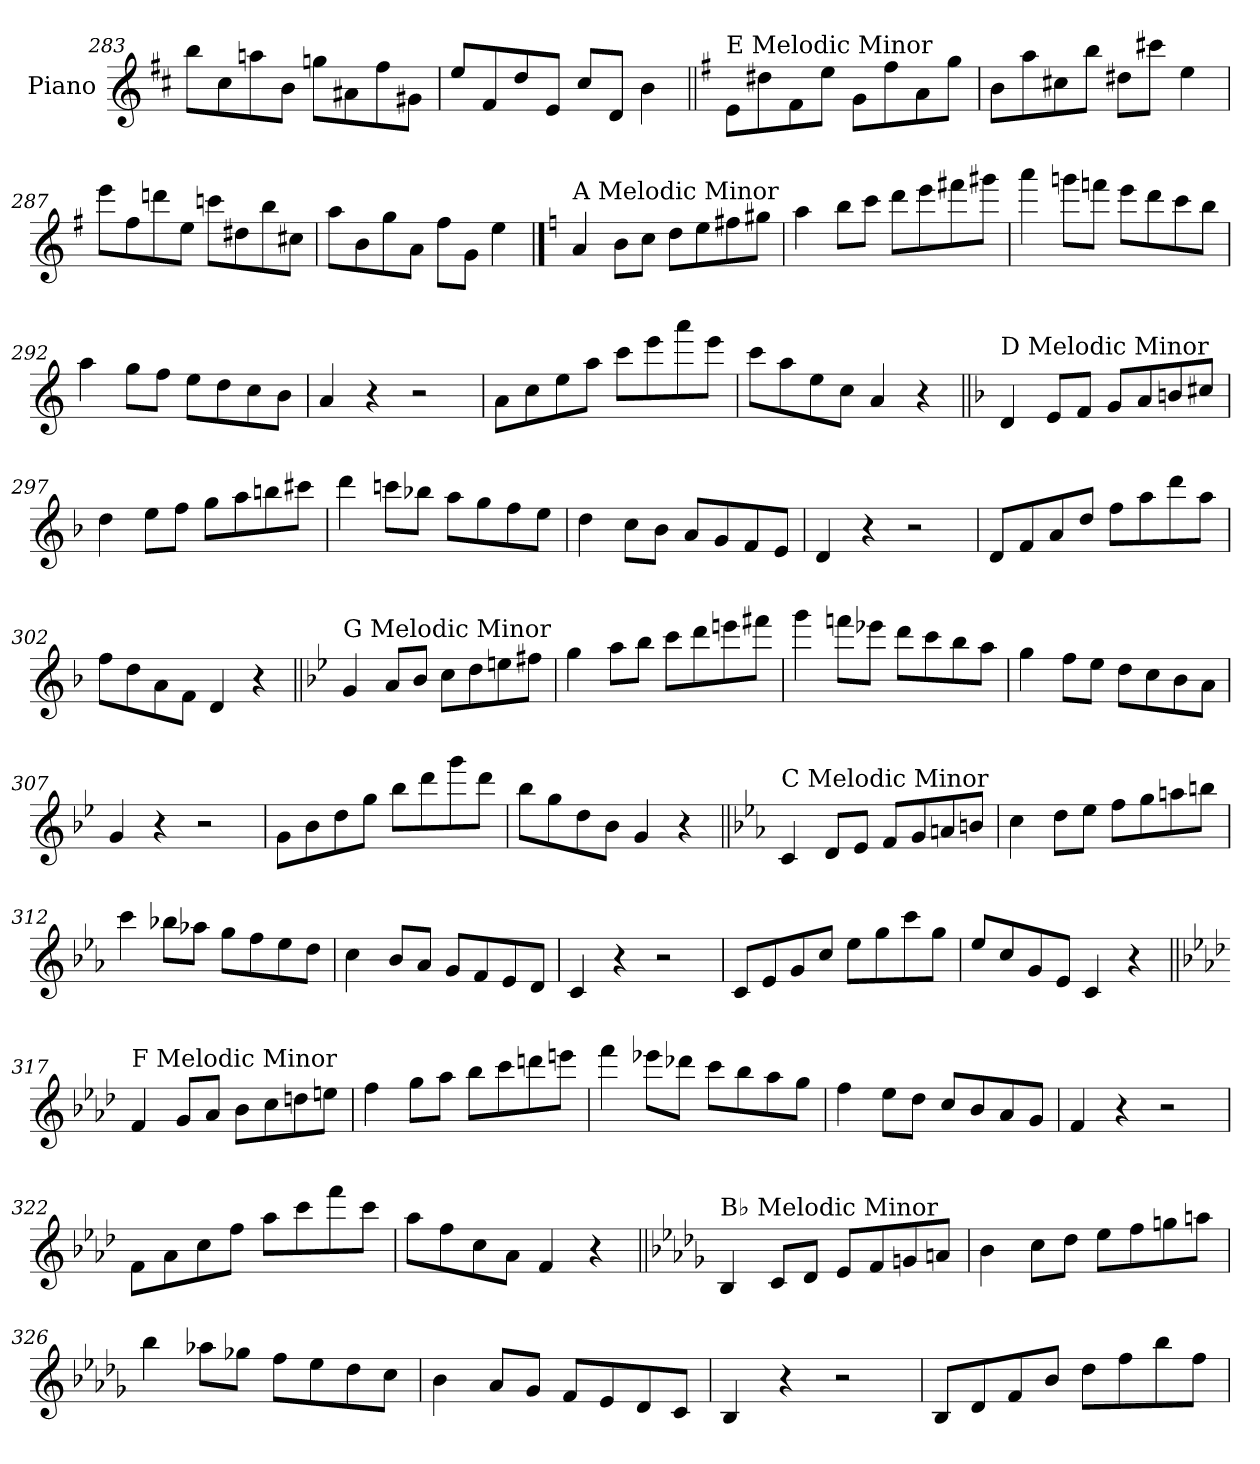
**kern
*part1
*staff1
*I"Piano
*I'Pno.
*clefG2
*k[f#c#]
=283
8bb\L
8cc#\
8aan\
8b\J
8ggn\L
8a#X\
8ff#\
8g#X\J
=284
8ee/L
8f#/
8dd/
8e/J
8cc#/L
8d/J
4b\
!!LO:LB:g=z
=285||
*k[f#]
!LO:TX:a:t=E Melodic Minor
8e\L
8dd#X\
8f#\
8ee\J
8g\L
8ff#\
8a\
8gg\J
=286
8b\L
8aa\
8cc#X\
8bb\J
8dd#X\L
8ccc#X\J
4ee\
=287
8eee\L
8ff#\
8dddn\
8ee\J
8cccn\L
8dd#X\
8bb\
8cc#X\J
=288
8aa\L
8b\
8gg\
8a\J
8ff#\L
8g\J
4ee\
!!LO:PB:g=z
==289
*k[]
!LO:TX:a:t=A Melodic Minor
4a/
8b\L
8cc\J
8dd\L
8ee\
8ff#X\
8gg#X\J
=290
4aa\
8bb\L
8ccc\J
8ddd\L
8eee\
8fff#X\
8ggg#X\J
=291
4aaa\
8gggn\L
8fffn\J
8eee\L
8ddd\
8ccc\
8bb\J
=292
4aa\
8gg\L
8ff\J
8ee\L
8dd\
8cc\
8b\J
=293
4a/
4r
2r
=294
8a\L
8cc\
8ee\
8aa\J
8ccc\L
8eee\
8aaa\
8eee\J
=295
8ccc\L
8aa\
8ee\
8cc\J
4a/
4r
!!LO:LB:g=z
=296||
*k[b-]
!LO:TX:a:t=D Melodic Minor
4d/
8e/L
8f/J
8g/L
8a/
8bn/
8cc#X/J
=297
4dd\
8ee\L
8ff\J
8gg\L
8aa\
8bbn\
8ccc#X\J
=298
4ddd\
8cccn\L
8bb-X\J
8aa\L
8gg\
8ff\
8ee\J
=299
4dd\
8cc\L
8b-\J
8a/L
8g/
8f/
8e/J
=300
4d/
4r
2r
=301
8d/L
8f/
8a/
8dd/J
8ff\L
8aa\
8ddd\
8aa\J
=302
8ff\L
8dd\
8a\
8f\J
4d/
4r
!!LO:LB:g=z
=303||
*k[b-e-]
!LO:TX:a:t=G Melodic Minor
4g/
8a/L
8b-/J
8cc\L
8dd\
8een\
8ff#X\J
=304
4gg\
8aa\L
8bb-\J
8ccc\L
8ddd\
8eeen\
8fff#X\J
=305
4ggg\
8fffn\L
8eee-X\J
8ddd\L
8ccc\
8bb-\
8aa\J
=306
4gg\
8ff\L
8ee-\J
8dd\L
8cc\
8b-\
8a\J
=307
4g/
4r
2r
=308
8g\L
8b-\
8dd\
8gg\J
8bb-\L
8ddd\
8ggg\
8ddd\J
=309
8bb-\L
8gg\
8dd\
8b-\J
4g/
4r
!!LO:LB:g=z
=310||
*k[b-e-a-]
!LO:TX:a:t=C Melodic Minor
4c/
8d/L
8e-/J
8f/L
8g/
8an/
8bn/J
=311
4cc\
8dd\L
8ee-\J
8ff\L
8gg\
8aan\
8bbn\J
=312
4ccc\
8bb-X\L
8aa-X\J
8gg\L
8ff\
8ee-\
8dd\J
=313
4cc\
8b-/L
8a-/J
8g/L
8f/
8e-/
8d/J
=314
4c/
4r
2r
=315
8c/L
8e-/
8g/
8cc/J
8ee-\L
8gg\
8ccc\
8gg\J
=316
8ee-/L
8cc/
8g/
8e-/J
4c/
4r
!!LO:LB:g=z
=317||
*k[b-e-a-d-]
!LO:TX:a:t=F Melodic Minor
4f/
8g/L
8a-/J
8b-\L
8cc\
8ddn\
8een\J
=318
4ff\
8gg\L
8aa-\J
8bb-\L
8ccc\
8dddn\
8eeen\J
=319
4fff\
8eee-X\L
8ddd-X\J
8ccc\L
8bb-\
8aa-\
8gg\J
=320
4ff\
8ee-\L
8dd-\J
8cc/L
8b-/
8a-/
8g/J
=321
4f/
4r
2r
=322
8f\L
8a-\
8cc\
8ff\J
8aa-\L
8ccc\
8fff\
8ccc\J
=323
8aa-\L
8ff\
8cc\
8a-\J
4f/
4r
!!LO:LB:g=z
=324||
*k[b-e-a-d-g-]
!LO:TX:a:t=B♭ Melodic Minor
4B-/
8c/L
8d-/J
8e-/L
8f/
8gn/
8an/J
=325
4b-\
8cc\L
8dd-\J
8ee-\L
8ff\
8ggn\
8aan\J
=326
4bb-\
8aa-X\L
8gg-X\J
8ff\L
8ee-\
8dd-\
8cc\J
=327
4b-\
8a-/L
8g-/J
8f/L
8e-/
8d-/
8c/J
=328
4B-/
4r
2r
=329
8B-/L
8d-/
8f/
8b-/J
8dd-\L
8ff\
8bb-\
8ff\J
=
*-
